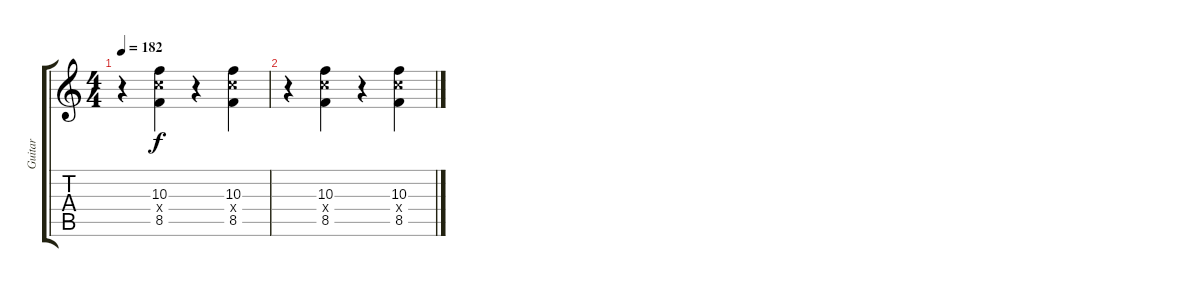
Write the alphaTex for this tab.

\track ("Guitar" "Guitar") {instrument distortionguitar}
\staff {score tabs}
\tuning (E4 B3 G3 D3 A2 E2) {hide}
\ts (4 4)
\tempo 182
\clef g2
\ks c
r.4{dy f} (10.3 10.4{x} 8.5).4 r.4 (10.3 10.4{x} 8.5).4 |
r.4 (10.3 10.4{x} 8.5).4 r.4 (10.3 10.4{x} 8.5).4
